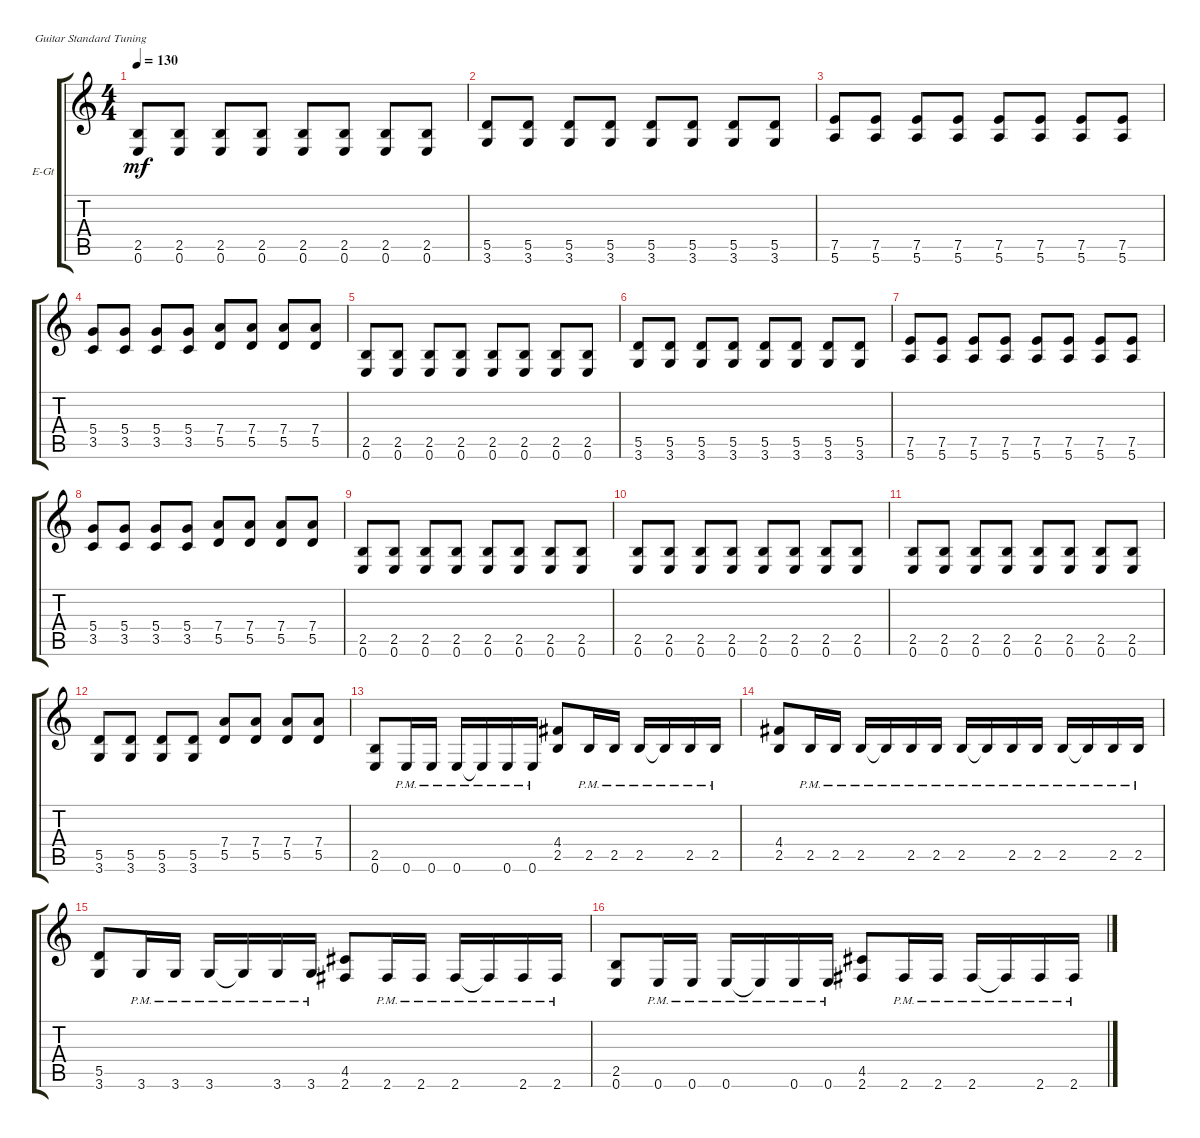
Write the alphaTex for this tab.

\defaultSystemsLayout 4
\bracketExtendMode groupsimilarinstruments
\firstSystemTrackNameOrientation horizontal
\otherSystemsTrackNameOrientation horizontal
\track ("Electric Guitar" "E-Gt") {instrument distortionguitar}
\staff {score tabs}
\tuning (E4 B3 G3 D3 A2 E2)
\ts (4 4)
\tempo 130
\clef g2
\scale
0.333333
\ks c
(2.5 0.6).8{dy mf} (0.6 2.5).8 (2.5 0.6).8 (2.5 0.6).8 (2.5 0.6).8 (0.6 2.5).8 (2.5 0.6).8 (0.6 2.5).8 |
\scale
0.333333 (5.5 3.6).8 (5.5 3.6).8 (5.5 3.6).8 (5.5 3.6).8 (5.5 3.6).8 (5.5 3.6).8 (5.5 3.6).8 (5.5 3.6).8 |
\scale
0.333333 (7.5 5.6).8 (7.5 5.6).8 (7.5 5.6).8 (7.5 5.6).8 (7.5 5.6).8 (7.5 5.6).8 (7.5 5.6).8 (7.5 5.6).8 |
\scale
0.333333 (3.5 5.4).8 (3.5 5.4).8 (3.5 5.4).8 (3.5 5.4).8 (5.5 7.4).8 (5.5 7.4).8 (5.5 7.4).8 (5.5 7.4).8 |
\scale
0.333333 (2.5 0.6).8 (0.6 2.5).8 (2.5 0.6).8 (2.5 0.6).8 (2.5 0.6).8 (0.6 2.5).8 (2.5 0.6).8 (0.6 2.5).8 |
\scale
0.333333 (5.5 3.6).8 (5.5 3.6).8 (5.5 3.6).8 (5.5 3.6).8 (5.5 3.6).8 (5.5 3.6).8 (5.5 3.6).8 (5.5 3.6).8 |
\scale
0.333333 (7.5 5.6).8 (7.5 5.6).8 (7.5 5.6).8 (7.5 5.6).8 (7.5 5.6).8 (7.5 5.6).8 (7.5 5.6).8 (7.5 5.6).8 |
\scale
0.333333 (3.5 5.4).8 (3.5 5.4).8 (3.5 5.4).8 (3.5 5.4).8 (5.5 7.4).8 (5.5 7.4).8 (5.5 7.4).8 (5.5 7.4).8 |
\scale
0.333333 (2.5 0.6).8 (0.6 2.5).8 (2.5 0.6).8 (2.5 0.6).8 (2.5 0.6).8 (0.6 2.5).8 (2.5 0.6).8 (0.6 2.5).8 |
\scale
0.333333 (2.5 0.6).8 (0.6 2.5).8 (2.5 0.6).8 (2.5 0.6).8 (2.5 0.6).8 (0.6 2.5).8 (2.5 0.6).8 (0.6 2.5).8 |
\scale
0.333333 (2.5 0.6).8 (0.6 2.5).8 (2.5 0.6).8 (2.5 0.6).8 (2.5 0.6).8 (0.6 2.5).8 (2.5 0.6).8 (0.6 2.5).8 |
\scale
0.333333 (5.5 3.6).8 (3.6 5.5).8 (5.5 3.6).8 (5.5 3.6).8 (5.5 7.4).8 (5.5 7.4).8 (5.5 7.4).8 (5.5 7.4).8 |
\scale
0.333333 (0.6 2.5).8 0.6{pm}.16 0.6{pm}.16 0.6{pm}.16 0.6{pm t}.16 0.6{pm}.16 0.6{pm}.16 (2.5 4.4).8 2.5{pm}.16 2.5{pm}.16 2.5{pm}.16 2.5{pm t}.16 2.5{pm}.16 2.5{pm}.16 |
\scale
0.333333 (2.5 4.4).8 2.5{pm}.16 2.5{pm}.16 2.5{pm}.16 2.5{pm t}.16 2.5{pm}.16 2.5{pm}.16 2.5{pm}.16 2.5{pm t}.16 2.5{pm}.16 2.5{pm}.16 2.5{pm}.16 2.5{pm t}.16 2.5{pm}.16 2.5{pm}.16 |
\scale
0.333333 (3.6 5.5).8 3.6{pm}.16 3.6{pm}.16 3.6{pm}.16 3.6{pm t}.16 3.6{pm}.16 3.6{pm}.16 (2.6 4.5).8 2.6{pm}.16 2.6{pm}.16 2.6{pm}.16 2.6{pm t}.16 2.6{pm}.16 2.6{pm}.16 |
\scale
0.333333 (0.6 2.5).8 0.6{pm}.16 0.6{pm}.16 0.6{pm}.16 0.6{pm t}.16 0.6{pm}.16 0.6{pm}.16 (2.6 4.5).8 2.6{pm}.16 2.6{pm}.16 2.6{pm}.16 2.6{pm t}.16 2.6{pm}.16 2.6{pm}.16
